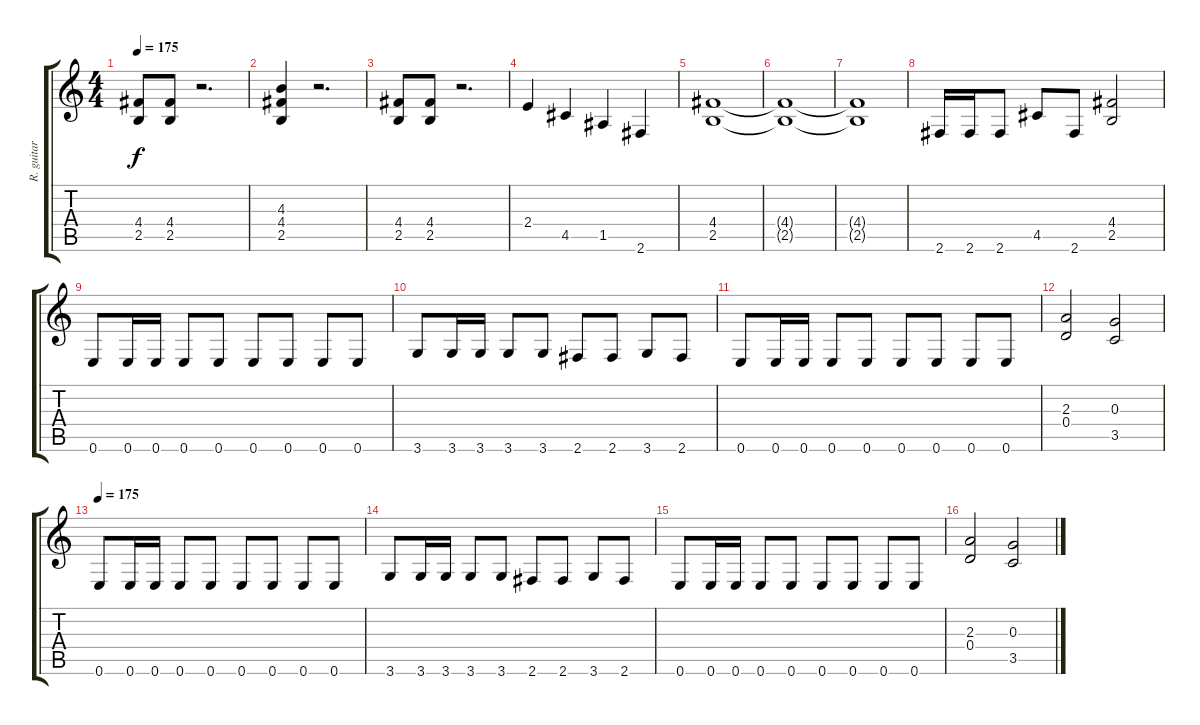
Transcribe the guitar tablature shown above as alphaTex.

\track ("R. guitar" "R. guitar") {instrument overdrivenguitar}
\staff {score tabs}
\tuning (E4 B3 G3 D3 A2 E2) {hide}
\ts (4 4)
\tempo 175
\clef g2
\ks c
(4.4 2.5).8{dy f} (4.4 2.5).8 r.2{d} |
(4.3 4.4 2.5).4 r.2{d} |
(4.4 2.5).8 (4.4 2.5).8 r.2{d} |
2.4.4 4.5.4 1.5.4 2.6.4 |
(4.4 2.5).1 |
(4.4{t} 2.5{t}).1 |
(4.4{t} 2.5{t}).1 |
2.6.16 2.6.16 2.6.8 4.5.8 2.6.8 (4.4 2.5).2 |
0.6.8 0.6.16 0.6.16 0.6.8 0.6.8 0.6.8 0.6.8 0.6.8 0.6.8 |
3.6.8 3.6.16 3.6.16 3.6.8 3.6.8 2.6.8 2.6.8 3.6.8 2.6.8 |
0.6.8 0.6.16 0.6.16 0.6.8 0.6.8 0.6.8 0.6.8 0.6.8 0.6.8 |
(2.3 0.4).2 (0.3 3.5).2 |
\tempo 175
0.6.8 0.6.16 0.6.16 0.6.8 0.6.8 0.6.8 0.6.8 0.6.8 0.6.8 |
3.6.8 3.6.16 3.6.16 3.6.8 3.6.8 2.6.8 2.6.8 3.6.8 2.6.8 |
0.6.8 0.6.16 0.6.16 0.6.8 0.6.8 0.6.8 0.6.8 0.6.8 0.6.8 |
(2.3 0.4).2 (0.3 3.5).2
